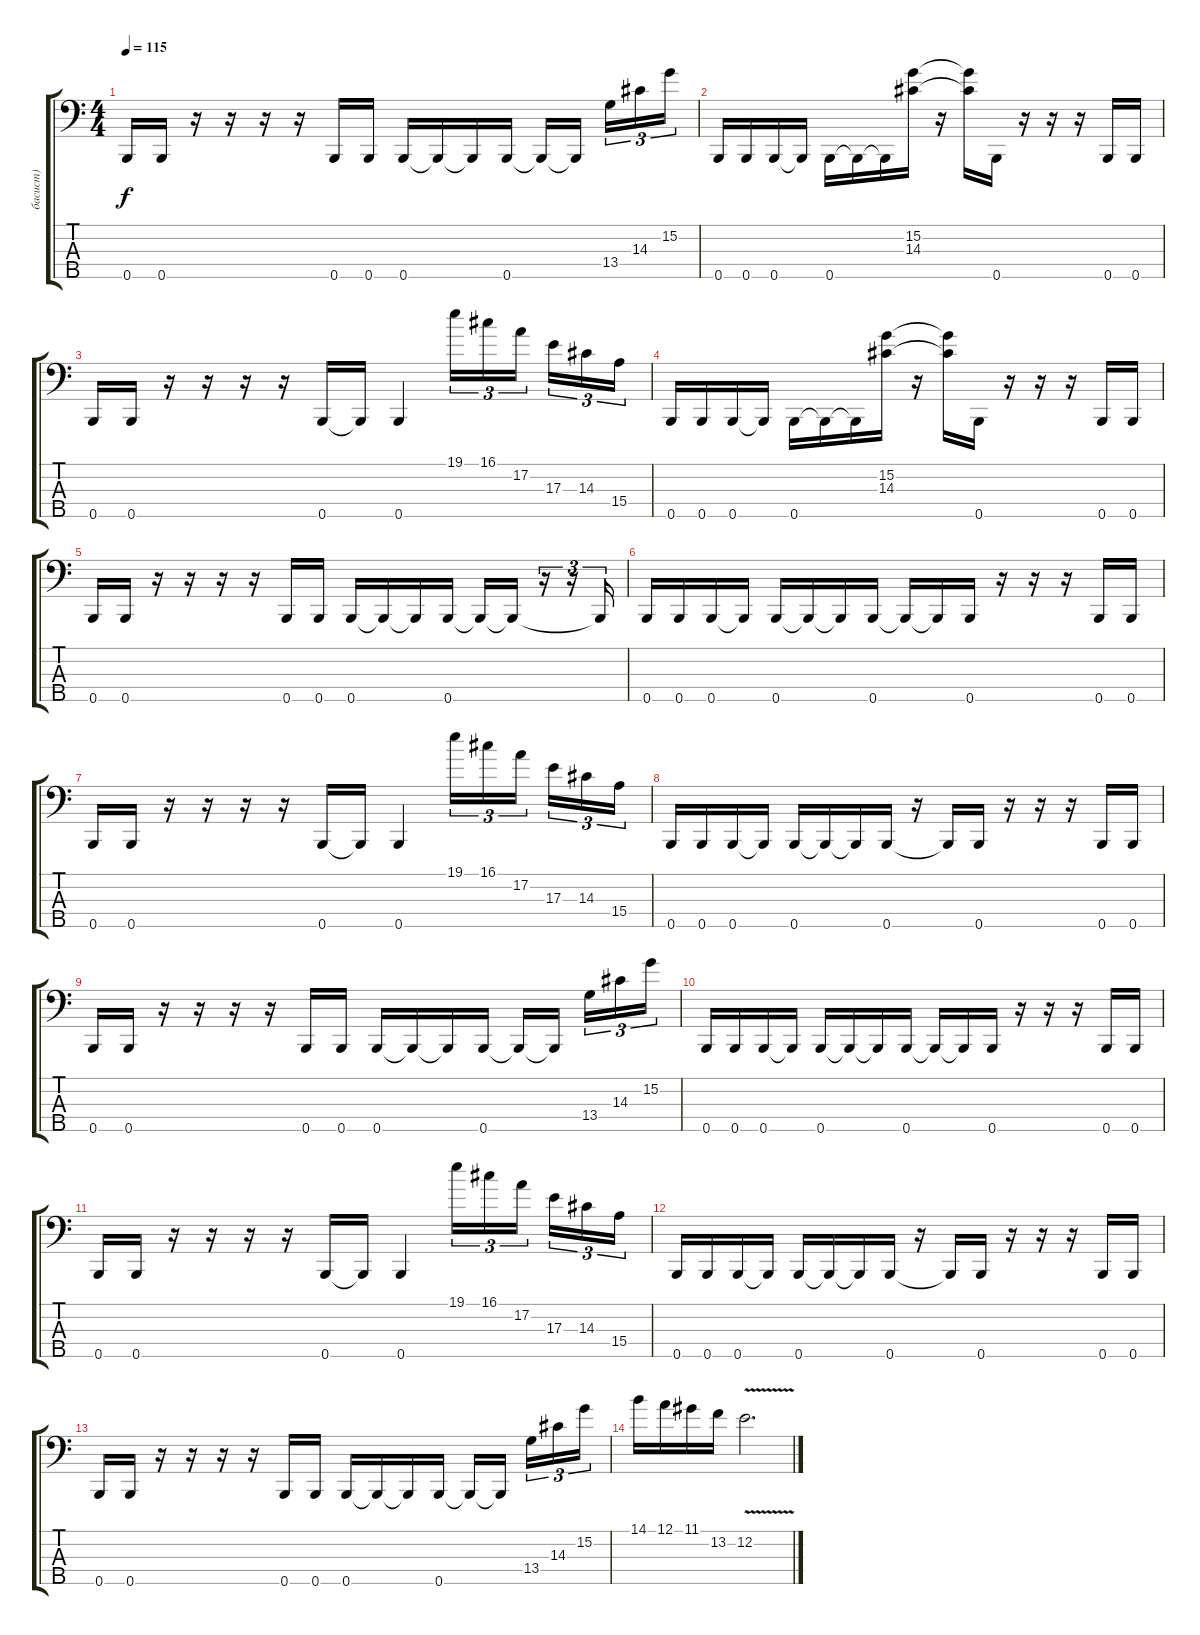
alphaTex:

\track ("басист)" "басист)") {instrument electricbassfinger}
\staff {score tabs}
\tuning (A2 E2 B1 Gb1 B0) {hide}
\ts (4 4)
\tempo 115
\clef f4
\ks c
0.5.16{dy f} 0.5.16 r.16 r.16 r.16 r.16 0.5.16 0.5.16 0.5.16 0.5{t}.16 0.5{t}.16 0.5.16 0.5{t}.16 0.5{t}.16{beam splitsecondary} 13.4.16{tu (3 2)} 14.3.16{tu (3 2)} 15.2.16{tu (3 2)} |
0.5.16 0.5.16 0.5.16 0.5{t}.16 0.5.16 0.5{t}.16 0.5{t}.16 (15.2 14.3).16 r.16 (15.2{t} 14.3{t}).16 0.5.16 r.16 r.16 r.16 0.5.16 0.5.16 |
0.5.16 0.5.16 r.16 r.16 r.16 r.16 0.5.16 0.5{t}.16 0.5.4 19.1.16{tu (3 2)} 16.1.16{tu (3 2)} 17.2.16{tu (3 2) beam splitsecondary} 17.3.16{tu (3 2)} 14.3.16{tu (3 2)} 15.4.16{tu (3 2)} |
0.5.16 0.5.16 0.5.16 0.5{t}.16 0.5.16 0.5{t}.16 0.5{t}.16 (15.2 14.3).16 r.16 (15.2{t} 14.3{t}).16 0.5.16 r.16 r.16 r.16 0.5.16 0.5.16 |
0.5.16 0.5.16 r.16 r.16 r.16 r.16 0.5.16 0.5.16 0.5.16 0.5{t}.16 0.5{t}.16 0.5.16 0.5{t}.16 0.5{t}.16 r.16{tu (3 2)} r.16{tu (3 2)} 0.5{t}.16{tu (3 2)} |
0.5.16 0.5.16 0.5.16 0.5{t}.16 0.5.16 0.5{t}.16 0.5{t}.16 0.5.16 0.5{t}.16 0.5{t}.16 0.5.16 r.16 r.16 r.16 0.5.16 0.5.16 |
0.5.16 0.5.16 r.16 r.16 r.16 r.16 0.5.16 0.5{t}.16 0.5.4 19.1.16{tu (3 2)} 16.1.16{tu (3 2)} 17.2.16{tu (3 2) beam splitsecondary} 17.3.16{tu (3 2)} 14.3.16{tu (3 2)} 15.4.16{tu (3 2)} |
0.5.16 0.5.16 0.5.16 0.5{t}.16 0.5.16 0.5{t}.16 0.5{t}.16 0.5.16 r.16 0.5{t}.16 0.5.16 r.16 r.16 r.16 0.5.16 0.5.16 |
0.5.16 0.5.16 r.16 r.16 r.16 r.16 0.5.16 0.5.16 0.5.16 0.5{t}.16 0.5{t}.16 0.5.16 0.5{t}.16 0.5{t}.16{beam splitsecondary} 13.4.16{tu (3 2)} 14.3.16{tu (3 2)} 15.2.16{tu (3 2)} |
0.5.16 0.5.16 0.5.16 0.5{t}.16 0.5.16 0.5{t}.16 0.5{t}.16 0.5.16 0.5{t}.16 0.5{t}.16 0.5.16 r.16 r.16 r.16 0.5.16 0.5.16 |
0.5.16 0.5.16 r.16 r.16 r.16 r.16 0.5.16 0.5{t}.16 0.5.4 19.1.16{tu (3 2)} 16.1.16{tu (3 2)} 17.2.16{tu (3 2) beam splitsecondary} 17.3.16{tu (3 2)} 14.3.16{tu (3 2)} 15.4.16{tu (3 2)} |
0.5.16 0.5.16 0.5.16 0.5{t}.16 0.5.16 0.5{t}.16 0.5{t}.16 0.5.16 r.16 0.5{t}.16 0.5.16 r.16 r.16 r.16 0.5.16 0.5.16 |
0.5.16 0.5.16 r.16 r.16 r.16 r.16 0.5.16 0.5.16 0.5.16 0.5{t}.16 0.5{t}.16 0.5.16 0.5{t}.16 0.5{t}.16{beam splitsecondary} 13.4.16{tu (3 2)} 14.3.16{tu (3 2)} 15.2.16{tu (3 2)} |
14.1.16 12.1.16 11.1.16 13.2.16 12.2{v}.2{d}
